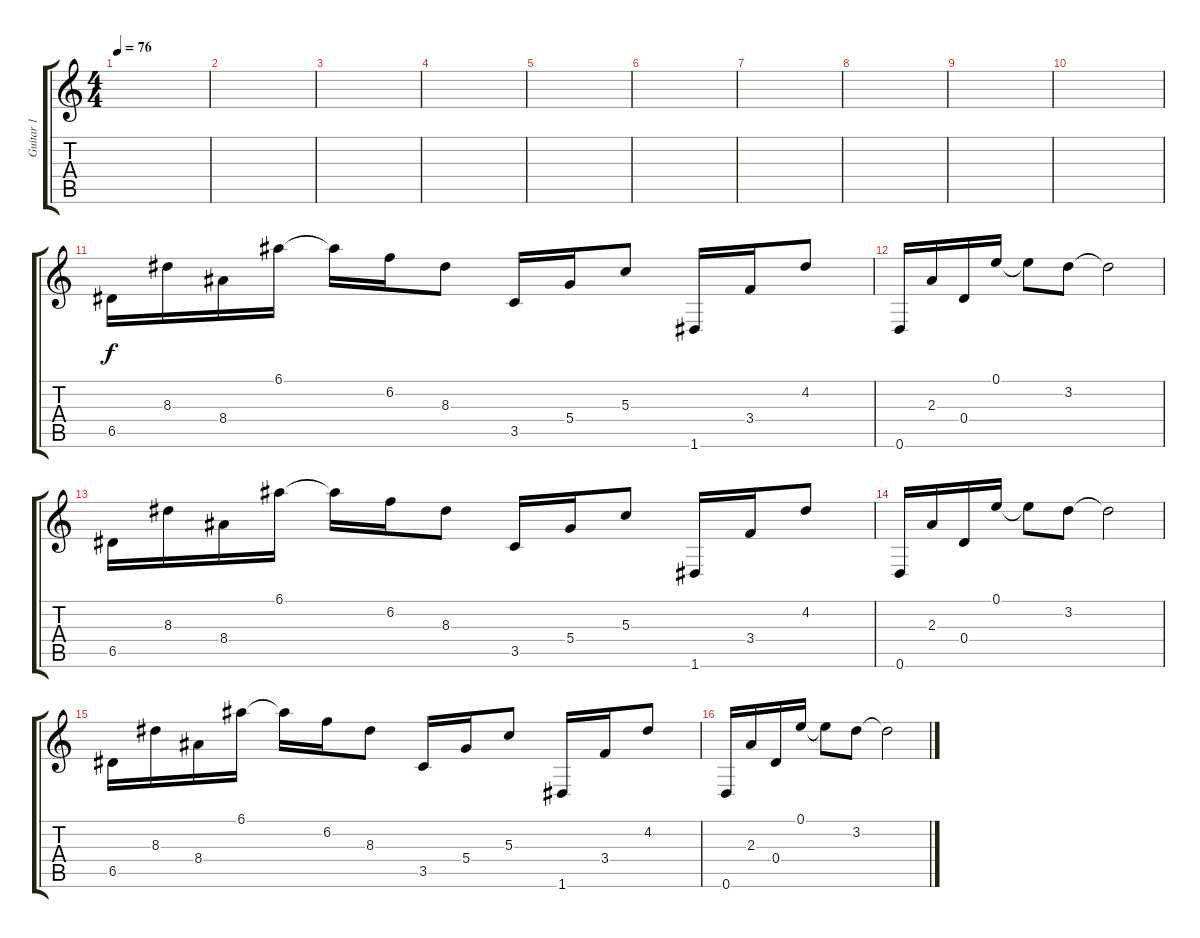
\track ("Guitar 1" "Guitar 1") {instrument electricguitarclean}
\staff {score tabs}
\tuning (E4 B3 G3 D3 A2 D2) {hide}
\ts (4 4)
\tempo 76
\clef g2
\ks c
|
|
|
|
|
|
|
|
|
|
6.5.16 8.3.16 8.4.16 6.1.16 6.1{t}.16 6.2.16 8.3.8 3.5.16 5.4.16 5.3.8 1.6.16 3.4.16 4.2.8 |
0.6.16 2.3.16 0.4.16 0.1.16 0.1{t}.8 3.2.8 3.2{t}.2 |
6.5.16 8.3.16 8.4.16 6.1.16 6.1{t}.16 6.2.16 8.3.8 3.5.16 5.4.16 5.3.8 1.6.16 3.4.16 4.2.8 |
0.6.16 2.3.16 0.4.16 0.1.16 0.1{t}.8 3.2.8 3.2{t}.2 |
6.5.16 8.3.16 8.4.16 6.1.16 6.1{t}.16 6.2.16 8.3.8 3.5.16 5.4.16 5.3.8 1.6.16 3.4.16 4.2.8 |
0.6.16 2.3.16 0.4.16 0.1.16 0.1{t}.8 3.2.8 3.2{t}.2
